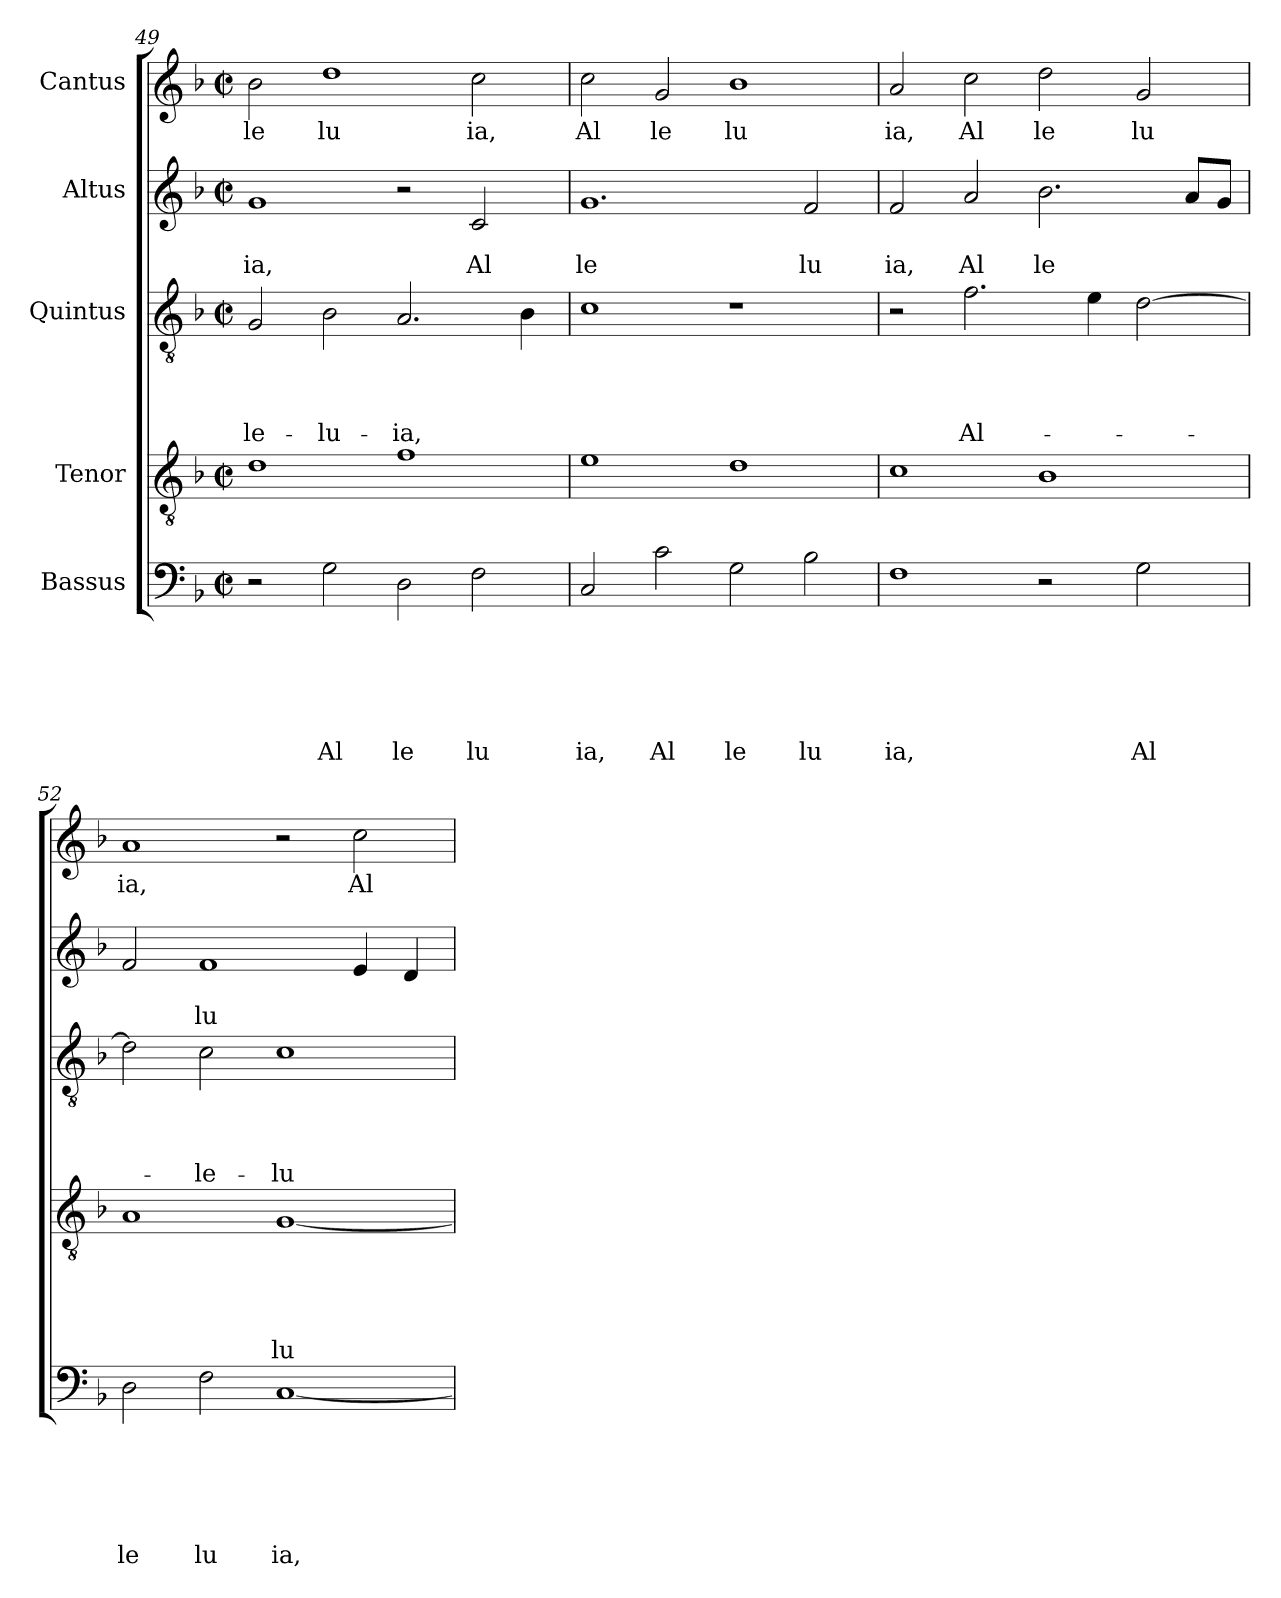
**kern	**text	**text	**text	**text	**text	**text	**kern	**text	**text	**text	**text	**text	**kern	**text	**text	**text	**text	**kern	**text	**text	**kern	**text
*part5	*part5	*part5	*part5	*part5	*part5	*part5	*part4	*part4	*part4	*part4	*part4	*part4	*part3	*part3	*part3	*part3	*part3	*part2	*part2	*part2	*part1	*part1
*staff5	*staff5	*staff5	*staff5	*staff5	*staff5	*staff5	*staff4	*staff4	*staff4	*staff4	*staff4	*staff4	*staff3	*staff3	*staff3	*staff3	*staff3	*staff2	*staff2	*staff2	*staff1	*staff1
*I"Bassus	*	*	*	*	*	*	*I"Tenor	*	*	*	*	*	*I"Quintus	*	*	*	*	*I"Altus	*	*	*I"Cantus	*
!!LO:LB:g=z
*clefF4	*	*	*	*	*	*	*clefGv2	*	*	*	*	*	*clefGv2	*	*	*	*	*clefG2	*	*	*clefG2	*
*k[b-]	*	*	*	*	*	*	*k[b-]	*	*	*	*	*	*k[b-]	*	*	*	*	*k[b-]	*	*	*k[b-]	*
*F:	*	*	*	*	*	*	*F:	*	*	*	*	*	*F:	*	*	*	*	*F:	*	*	*F:	*
*M2/2	*	*	*	*	*	*	*M2/2	*	*	*	*	*	*M2/2	*	*	*	*	*M2/2	*	*	*M2/2	*
*met(c|)	*	*	*	*	*	*	*met(c|)	*	*	*	*	*	*met(c|)	*	*	*	*	*met(c|)	*	*	*met(c|)	*
=49	=49	=49	=49	=49	=49	=49	=49	=49	=49	=49	=49	=49	=49	=49	=49	=49	=49	=49	=49	=49	=49	=49
!	!	!	!	!	!	!	!	!	!	!	!	!	!	!	!	!	!LO:LY:b	!	!	!LO:LY:b	!	!LO:LY:b
2r	.	.	.	.	.	.	1d	.	.	.	.	.	2G/	.	.	.	le-	1g	.	ia,	2b-\	-le
!	!	!	!	!	!	!LO:LY:b	!	!	!	!	!	!	!	!	!	!	!LO:LY:b	!	!	!	!	!LO:LY:b
2G\	.	.	.	.	.	Al	.	.	.	.	.	.	2B-\	.	.	.	-lu-	.	.	.	1dd	lu
!	!	!	!	!	!	!LO:LY:b	!	!	!	!	!	!	!	!	!	!	!LO:LY:b	!	!	!	!	!
2D\	.	.	.	.	.	le	1f	.	.	.	.	.	2.A/	.	.	.	-ia,	2r	.	.	.	.
!	!	!	!	!	!	!LO:LY:b	!	!	!	!	!	!	!	!	!	!	!	!	!	!LO:LY:b	!	!LO:LY:b
2F\	.	.	.	.	.	lu	.	.	.	.	.	.	.	.	.	.	.	2c/	.	Al	2cc\	ia,
.	.	.	.	.	.	.	.	.	.	.	.	.	4B-\	.	.	.	.	.	.	.	.	.
=50	=50	=50	=50	=50	=50	=50	=50	=50	=50	=50	=50	=50	=50	=50	=50	=50	=50	=50	=50	=50	=50	=50
!	!	!	!	!	!	!LO:LY:b	!	!	!	!	!	!	!	!	!	!	!	!	!	!LO:LY:b	!	!LO:LY:b
2C/	.	.	.	.	.	ia,	1e	.	.	.	.	.	1c	.	.	.	.	1.g	.	le	2cc\	Al
!	!	!	!	!	!	!LO:LY:b	!	!	!	!	!	!	!	!	!	!	!	!	!	!	!	!LO:LY:b
2c\	.	.	.	.	.	Al	.	.	.	.	.	.	.	.	.	.	.	.	.	.	2g/	le
!	!	!	!	!	!	!LO:LY:b	!	!	!	!	!	!	!	!	!	!	!	!	!	!	!	!LO:LY:b
2G\	.	.	.	.	.	le	1d	.	.	.	.	.	1r	.	.	.	.	.	.	.	1b-	lu
!	!	!	!	!	!	!LO:LY:b	!	!	!	!	!	!	!	!	!	!	!	!	!	!LO:LY:b	!	!
2B-\	.	.	.	.	.	lu	.	.	.	.	.	.	.	.	.	.	.	2f/	.	lu	.	.
=51	=51	=51	=51	=51	=51	=51	=51	=51	=51	=51	=51	=51	=51	=51	=51	=51	=51	=51	=51	=51	=51	=51
!	!	!	!	!	!	!LO:LY:b	!	!	!	!	!	!	!	!	!	!	!	!	!	!LO:LY:b	!	!LO:LY:b
1F	.	.	.	.	.	ia,	1c	.	.	.	.	.	2r	.	.	.	.	2f/	.	ia,	2a/	ia,
!	!	!	!	!	!	!	!	!	!	!	!	!	!	!	!	!	!LO:LY:b	!	!	!LO:LY:b	!	!LO:LY:b
.	.	.	.	.	.	.	.	.	.	.	.	.	2.f\	.	.	.	Al-	2a/	.	Al	2cc\	Al
!	!	!	!	!	!	!	!	!	!	!	!	!	!	!	!	!	!	!	!	!LO:LY:b	!	!LO:LY:b
2r	.	.	.	.	.	.	1B-	.	.	.	.	.	.	.	.	.	.	2.b-\	.	le	2dd\	le
.	.	.	.	.	.	.	.	.	.	.	.	.	4e\	.	.	.	.	.	.	.	.	.
!	!	!	!	!	!	!LO:LY:b	!	!	!	!	!	!	!	!	!	!	!	!	!	!	!	!LO:LY:b
2G\	.	.	.	.	.	Al	.	.	.	.	.	.	[>2d\	.	.	.	.	.	.	.	2g/	lu
.	.	.	.	.	.	.	.	.	.	.	.	.	.	.	.	.	.	8a/L	.	.	.	.
.	.	.	.	.	.	.	.	.	.	.	.	.	.	.	.	.	.	8g/J	.	.	.	.
=52	=52	=52	=52	=52	=52	=52	=52	=52	=52	=52	=52	=52	=52	=52	=52	=52	=52	=52	=52	=52	=52	=52
!	!	!	!	!	!	!LO:LY:b	!	!	!	!	!	!	!	!	!	!	!	!	!	!	!	!LO:LY:b
2D\	.	.	.	.	.	le	1A	.	.	.	.	.	2d\]	.	.	.	.	2f/	.	.	1a	ia,
!	!	!	!	!	!	!LO:LY:b	!	!	!	!	!	!	!	!	!	!	!LO:LY:b	!	!	!LO:LY:b	!	!
2F\	.	.	.	.	.	lu	.	.	.	.	.	.	2c\	.	.	.	-le-	1f	.	lu	.	.
!	!	!	!	!	!	!LO:LY:b	!	!	!	!	!	!LO:LY:b	!	!	!	!	!LO:LY:b	!	!	!	!	!
[<1C	.	.	.	.	.	ia,	[<1G	.	.	.	.	-lu	1c	.	.	.	-lu-	.	.	.	2r	.
!	!	!	!	!	!	!	!	!	!	!	!	!	!	!	!	!	!	!	!	!	!	!LO:LY:b
.	.	.	.	.	.	.	.	.	.	.	.	.	.	.	.	.	.	4e/	.	.	2cc\	Al
.	.	.	.	.	.	.	.	.	.	.	.	.	.	.	.	.	.	4d/	.	.	.	.
=	=	=	=	=	=	=	=	=	=	=	=	=	=	=	=	=	=	=	=	=	=	=
*-	*-	*-	*-	*-	*-	*-	*-	*-	*-	*-	*-	*-	*-	*-	*-	*-	*-	*-	*-	*-	*-	*-
